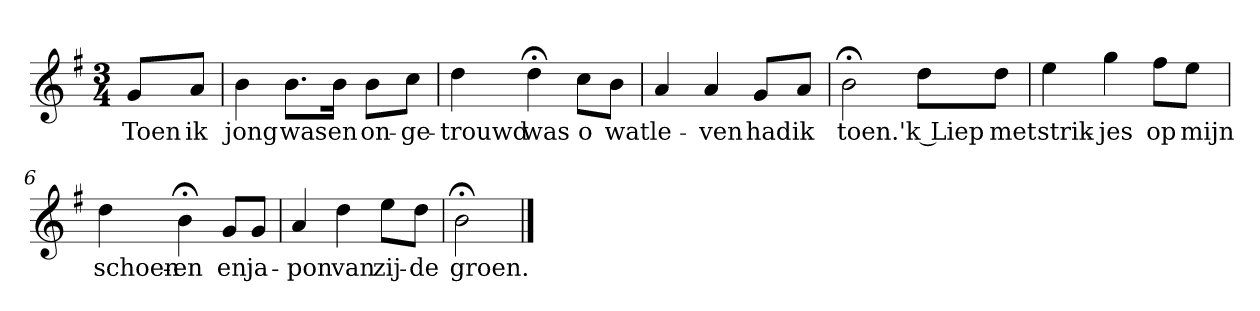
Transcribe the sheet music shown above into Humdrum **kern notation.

**kern	**text
*part1	*part1
*staff1	*staff1
*k[f#]	*
*G:	*
*M3/4	*
*MM120	*
=	=
8gL	Toen
8aJ	ik
=1	=1
4b	jong
8.bL	was
16bJk	en
8bL	on-
8ccJ	-ge-
=2	=2
4dd	-trouwd
4dd;<	was
8ccL	o
8bJ	wat
=3	=3
4a	le-
4a	-ven
8gL	had
8aJ	ik
=4	=4
2b;<	toen.
8ddL	'k Liep
8ddJ	met
=5	=5
4ee	strik-
4gg	-jes
8ff#L	op
8eeJ	mijn
=6	=6
4dd	schoen-
4b;<	-en
8gL	en
8gJ	ja-
=7	=7
4a	-pon
4dd	van
8eeL	zij-
8ddJ	-de
=8	=8
2b;<	groen.
==	==
*-	*-
